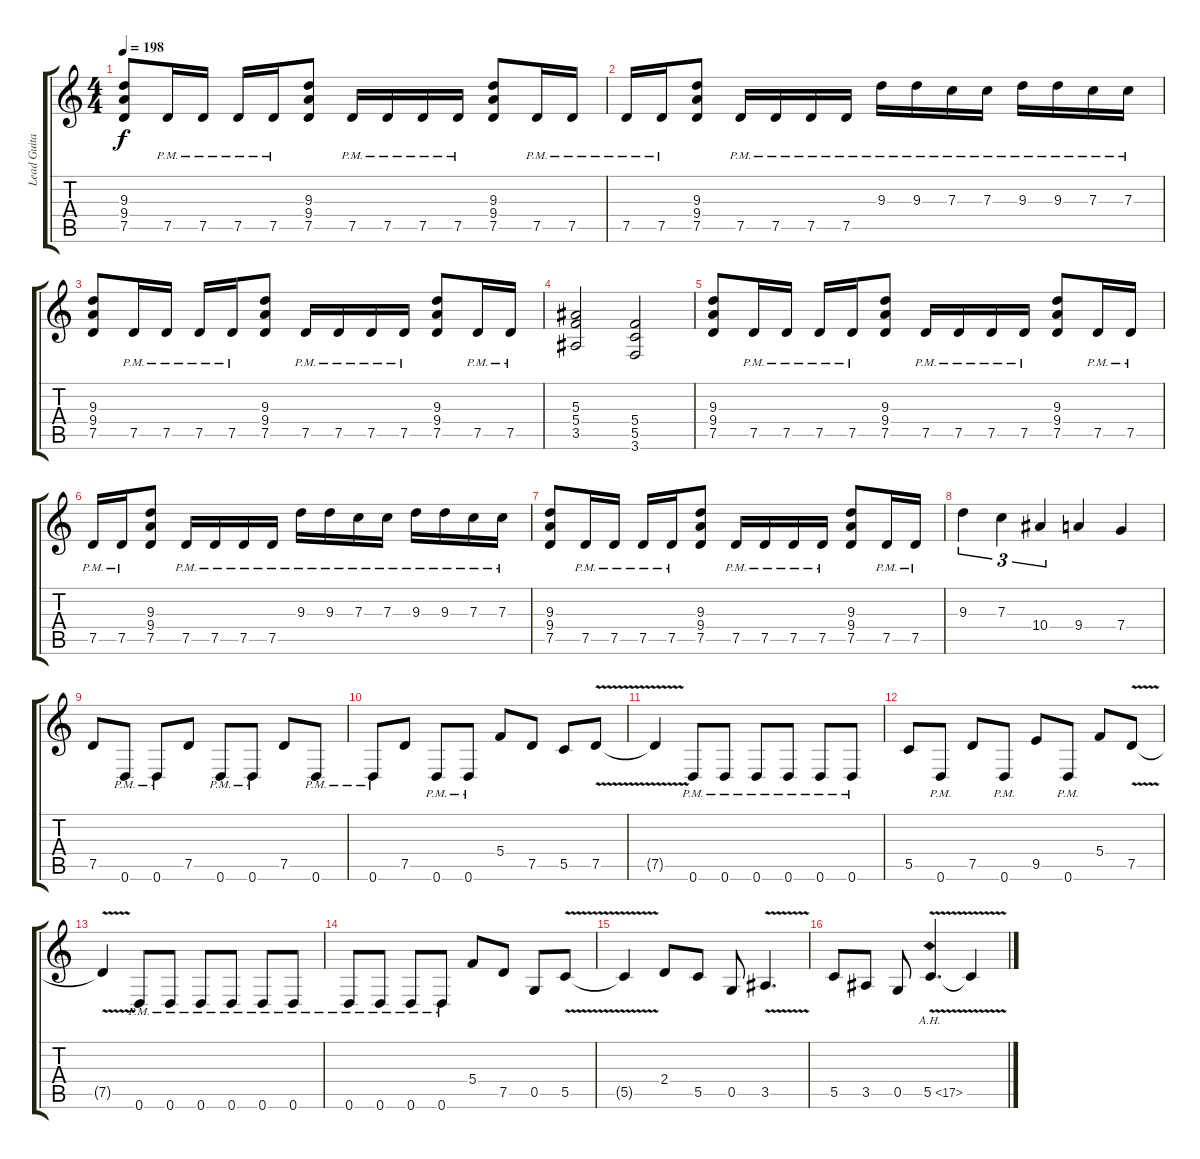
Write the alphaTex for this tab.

\track ("Lead Guitar" "Lead Guita") {instrument distortionguitar}
\staff {score tabs}
\tuning (D4 A3 F3 C3 G2 D2) {hide}
\ts (4 4)
\tempo 198
\clef g2
\ks c
(9.3 9.4 7.5).8{dy f} 7.5{pm}.16 7.5{pm}.16 7.5{pm}.16 7.5{pm}.16 (9.3 9.4 7.5).8 7.5{pm}.16 7.5{pm}.16 7.5{pm}.16 7.5{pm}.16 (9.3 9.4 7.5).8 7.5{pm}.16 7.5{pm}.16 |
7.5{pm}.16 7.5{pm}.16 (9.3 9.4 7.5).8 7.5{pm}.16 7.5{pm}.16 7.5{pm}.16 7.5{pm}.16 9.3{pm}.16 9.3{pm}.16 7.3{pm}.16 7.3{pm}.16 9.3{pm}.16 9.3{pm}.16 7.3{pm}.16 7.3{pm}.16 |
(9.3 9.4 7.5).8 7.5{pm}.16 7.5{pm}.16 7.5{pm}.16 7.5{pm}.16 (9.3 9.4 7.5).8 7.5{pm}.16 7.5{pm}.16 7.5{pm}.16 7.5{pm}.16 (9.3 9.4 7.5).8 7.5{pm}.16 7.5{pm}.16 |
(5.3 5.4 3.5).2 (5.4 5.5 3.6).2 |
(9.3 9.4 7.5).8 7.5{pm}.16 7.5{pm}.16 7.5{pm}.16 7.5{pm}.16 (9.3 9.4 7.5).8 7.5{pm}.16 7.5{pm}.16 7.5{pm}.16 7.5{pm}.16 (9.3 9.4 7.5).8 7.5{pm}.16 7.5{pm}.16 |
7.5{pm}.16 7.5{pm}.16 (9.3 9.4 7.5).8 7.5{pm}.16 7.5{pm}.16 7.5{pm}.16 7.5{pm}.16 9.3{pm}.16 9.3{pm}.16 7.3{pm}.16 7.3{pm}.16 9.3{pm}.16 9.3{pm}.16 7.3{pm}.16 7.3{pm}.16 |
(9.3 9.4 7.5).8 7.5{pm}.16 7.5{pm}.16 7.5{pm}.16 7.5{pm}.16 (9.3 9.4 7.5).8 7.5{pm}.16 7.5{pm}.16 7.5{pm}.16 7.5{pm}.16 (9.3 9.4 7.5).8 7.5{pm}.16 7.5{pm}.16 |
9.3.4{tu (3 2)} 7.3.4{tu (3 2)} 10.4.4{tu (3 2)} 9.4.4 7.4.4 |
7.5.8 0.6{pm}.8 0.6{pm}.8 7.5.8 0.6{pm}.8 0.6{pm}.8 7.5.8 0.6{pm}.8 |
0.6{pm}.8 7.5.8 0.6{pm}.8 0.6{pm}.8 5.4.8 7.5.8 5.5.8 7.5{v}.8 |
7.5{t}.4 0.6{pm}.8 0.6{pm}.8 0.6{pm}.8 0.6{pm}.8 0.6{pm}.8 0.6{pm}.8 |
5.5.8 0.6{pm}.8 7.5.8 0.6{pm}.8 9.5.8 0.6{pm}.8 5.4.8 7.5{v}.8 |
7.5{t}.4 0.6{pm}.8 0.6{pm}.8 0.6{pm}.8 0.6{pm}.8 0.6{pm}.8 0.6{pm}.8 |
0.6{pm}.8 0.6{pm}.8 0.6{pm}.8 0.6{pm}.8 5.4.8 7.5.8 0.5.8 5.5{v}.8 |
5.5{t}.4 2.4.8 5.5.8 0.5.8 3.5{v}.4{d} |
5.5.8 3.5.8 0.5.8 5.5{ah 12 v}.4{d} 5.5{t}.4
